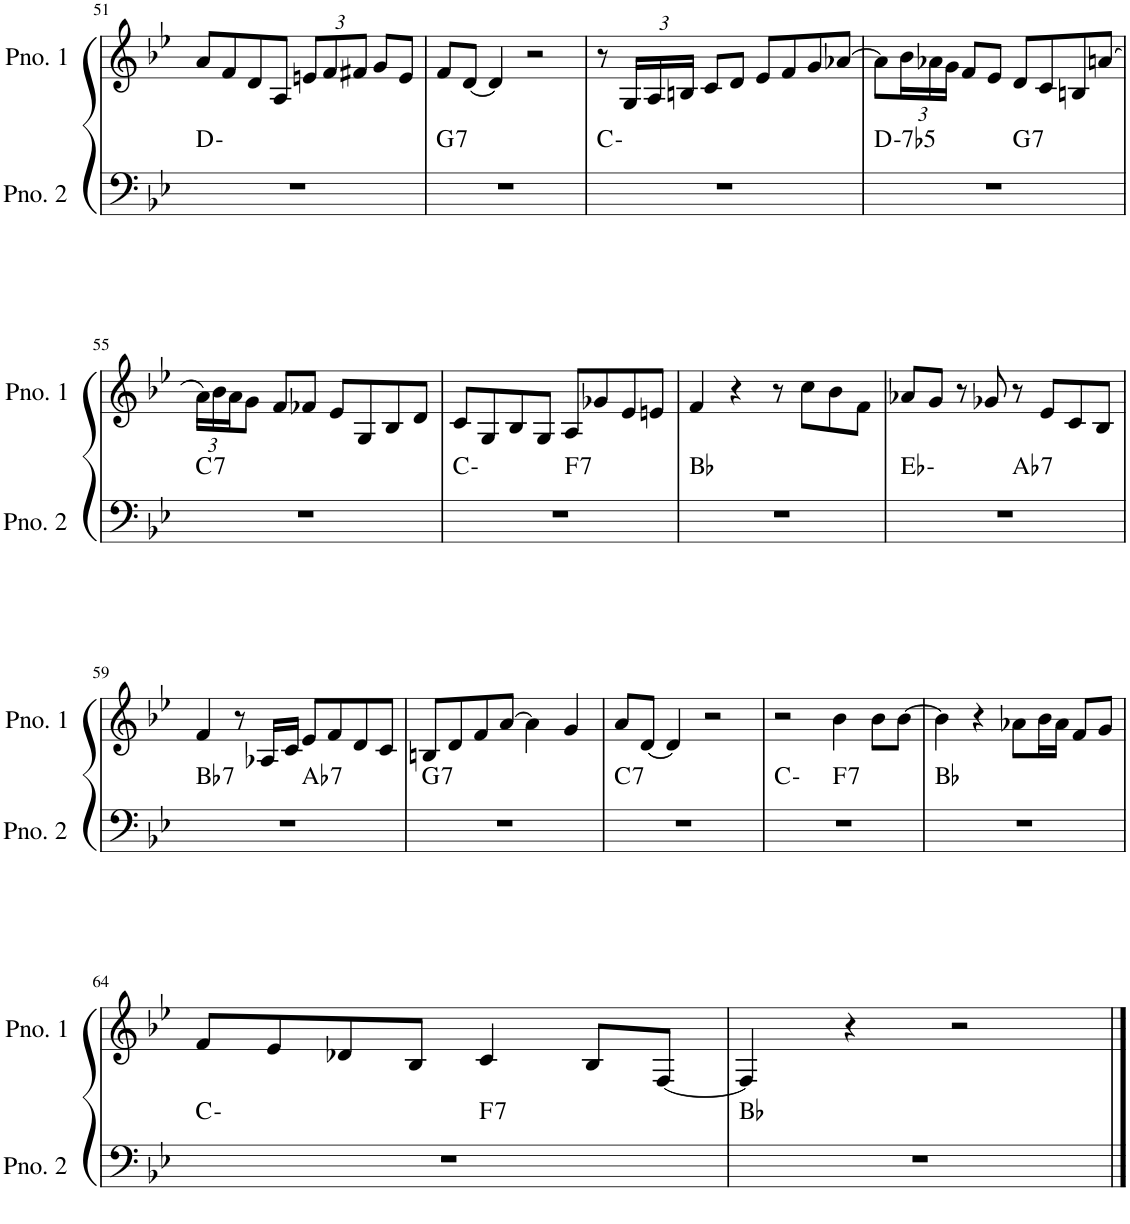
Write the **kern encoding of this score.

**kern	**harte	**kern
*part2	*part2	*part1
*staff2	*	*staff1
*I"ピアノ 2	*	*I"ピアノ 1
!!LO:PB:g=z
*clefF4	*	*clefG2
*k[b-e-]	*	*k[b-e-]
*M4/4	*	*M4/4
=51	=51	=51
1r	D:min	8a/L
.	.	8f/
.	.	8d/
.	.	8A/J
*	*	*Xbrackettup
.	.	12en/L
.	.	12f/
.	.	12f#X/J
.	.	8g/L
.	.	8e/J
=52	=52	=52
!	!LO:H:kt=7	!
1r	G:7	8f/L
.	.	[8d/J
.	.	4d/]
.	.	2r
=53	=53	=53
1r	C:min	8r
.	.	24G/LL
.	.	24A/
.	.	24Bn/JJ
.	.	8c/L
.	.	8d/J
.	.	8e-/L
.	.	8f/
.	.	8g/
.	.	[8a-X/J
=54	=54	=54
!	!LO:H:kt=-7b5	!
*^	*	*
1r	2ryy	D:hdim7	8a-\L]
.	.	.	24b-\L
.	.	.	24a-X\
.	.	.	24g\JJ
.	.	.	8f/L
.	.	.	8e-/J
!	!	!LO:H:kt=7	!
.	2ryy	G:7	8d/L
.	.	.	8c/
.	.	.	8Bn/
.	.	.	(8an/J
!!LO:LB:g=z
=55	=55	=55	=55
!	!	!LO:H:kt=7	!
*v	*v	*	*
1r	C:7	24a\LL)
.	.	24b-\
.	.	24a\J
.	.	8g\J
.	.	8f/L
.	.	8f-X/J
.	.	8e-/L
.	.	8G/
.	.	8B-/
.	.	8d/J
=56	=56	=56
*^	*	*
1r	2ryy	C:min	8c/L
.	.	.	8G/
.	.	.	8B-/
.	.	.	8G/J
!	!	!LO:H:kt=7	!
.	2ryy	F:7	8A/L
.	.	.	8g-X/
.	.	.	8e-/
.	.	.	8en/J
*v	*v	*	*
=57	=57	=57
1r	Bb:maj	4f/
.	.	4r
.	.	8r
.	.	8cc\L
.	.	8b-\
.	.	8f\J
=58	=58	=58
*^	*	*
1r	2ryy	Eb:min	8a-X/L
.	.	.	8g/J
.	.	.	8r
.	.	.	8g-X/
!	!	!LO:H:kt=7	!
.	2ryy	Ab:7	8r
.	.	.	8e-/L
.	.	.	8c/
.	.	.	8B-/J
!!LO:LB:g=z
=59	=59	=59	=59
!	!	!LO:H:kt=7	!
1r	2ryy	Bb:7	4f/
.	.	.	8r
.	.	.	16A-X/LL
.	.	.	16c/JJ
!	!	!LO:H:kt=7	!
.	2ryy	Ab:7	8e-/L
.	.	.	8f/
.	.	.	8d/
.	.	.	8c/J
=60	=60	=60	=60
!	!	!LO:H:kt=7	!
*v	*v	*	*
1r	G:7	8Bn/L
.	.	8d/
.	.	8f/
.	.	[8a/J
.	.	4a\]
.	.	4g/
=61	=61	=61
!	!LO:H:kt=7	!
1r	C:7	8a/L
.	.	[8d/J
.	.	4d/]
.	.	2r
=62	=62	=62
*^	*	*
1r	2ryy	C:min	2r
!	!	!LO:H:kt=7	!
.	2ryy	F:7	4b-\
.	.	.	8b-\L
.	.	.	[8b-\J
*v	*v	*	*
=63	=63	=63
1r	Bb:maj	4b-\]
.	.	4r
.	.	8a-X\L
.	.	16b-\L
.	.	16a-\JJ
.	.	8f/L
.	.	8g/J
!!LO:LB:g=z
=64	=64	=64
*^	*	*
1r	2ryy	C:min	8f/L
.	.	.	8e-/
.	.	.	8d-X/
.	.	.	8B-/J
!	!	!LO:H:kt=7	!
.	2ryy	F:7	4c/
.	.	.	8B-/L
.	.	.	[8F/J
*v	*v	*	*
=65	=65	=65
1r	Bb:maj	4F/]
.	.	4r
.	.	2r
==	==	==
*-	*-	*-
